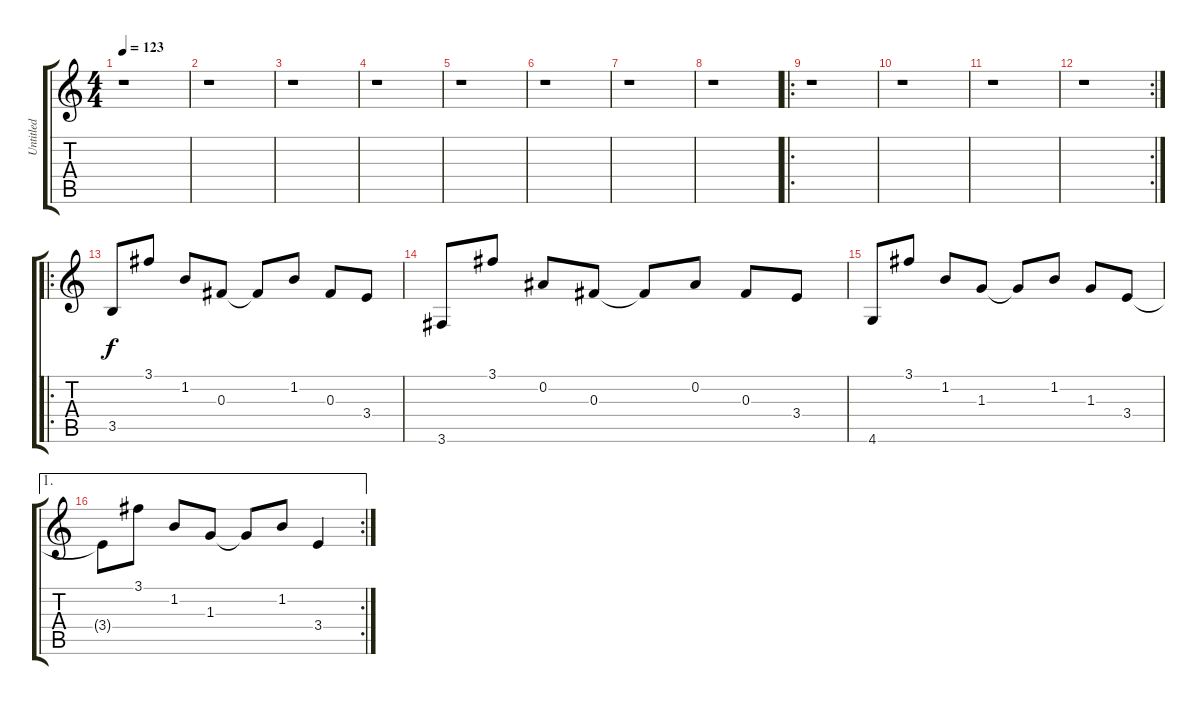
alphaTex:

\track ("Untitled" "Untitled") {instrument electricguitarclean}
\staff {score tabs}
\tuning (Eb4 Bb3 Gb3 Db3 Ab2 Eb2) {hide}
\ts (4 4)
\tempo 123
\clef g2
\ks c
r.1{dy f instrument electricguitarclean} |
r.1 |
r.1 |
r.1 |
r.1 |
r.1 |
r.1 |
r.1 |
\ro
r.1 |
r.1 |
r.1 |
\rc 2
r.1 |
\ro
3.5.8 3.1.8 1.2.8 0.3.8 0.3{t}.8 1.2.8 0.3.8 3.4.8 |
3.6.8 3.1.8 0.2.8 0.3.8 0.3{t}.8 0.2.8 0.3.8 3.4.8 |
4.6.8 3.1.8 1.2.8 1.3.8 1.3{t}.8 1.2.8 1.3.8 3.4.8 |
\ae 1
\rc 2
3.4{t}.8 3.1.8 1.2.8 1.3.8 1.3{t}.8 1.2.8 3.4.4
